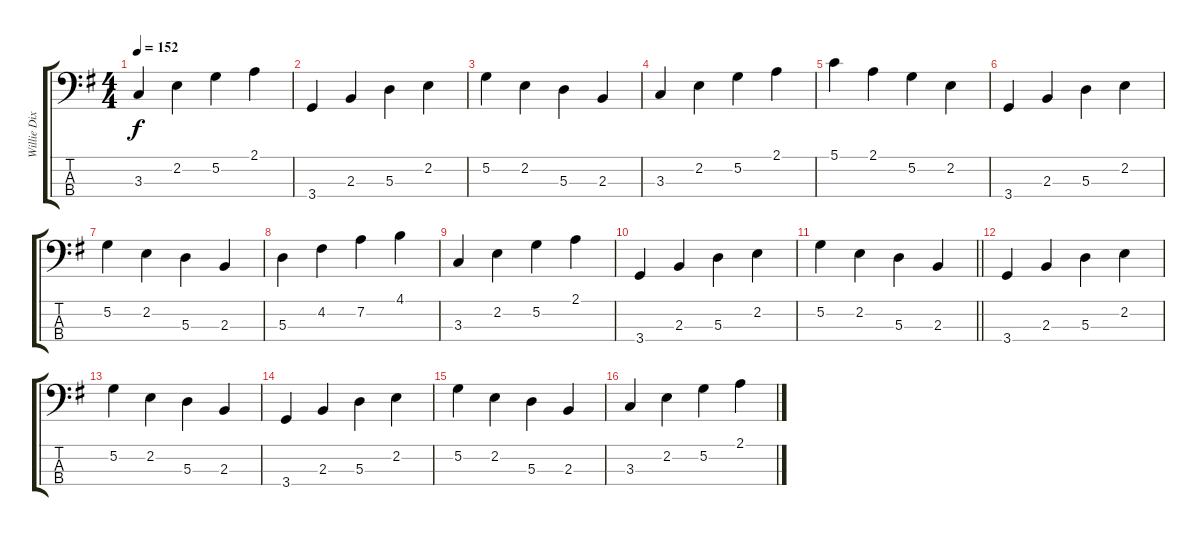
\track ("Willie Dixon - Upright Bass" "Willie Dix") {instrument acousticbass}
\staff {score tabs}
\tuning (G2 D2 A1 E1) {hide}
\ts (4 4)
\tempo 152
\clef f4
\ks g
3.3.4{dy f} 2.2.4 5.2.4 2.1.4 |
3.4.4 2.3.4 5.3.4 2.2.4 |
5.2.4 2.2.4 5.3.4 2.3.4 |
3.3.4 2.2.4 5.2.4 2.1.4 |
5.1.4 2.1.4 5.2.4 2.2.4 |
3.4.4 2.3.4 5.3.4 2.2.4 |
5.2.4 2.2.4 5.3.4 2.3.4 |
5.3.4 4.2.4 7.2.4 4.1.4 |
3.3.4 2.2.4 5.2.4 2.1.4 |
3.4.4 2.3.4 5.3.4 2.2.4 |
\barLineRight lightlight
5.2.4 2.2.4 5.3.4 2.3.4 |
3.4.4 2.3.4 5.3.4 2.2.4 |
5.2.4 2.2.4 5.3.4 2.3.4 |
3.4.4 2.3.4 5.3.4 2.2.4 |
5.2.4 2.2.4 5.3.4 2.3.4 |
3.3.4 2.2.4 5.2.4 2.1.4
